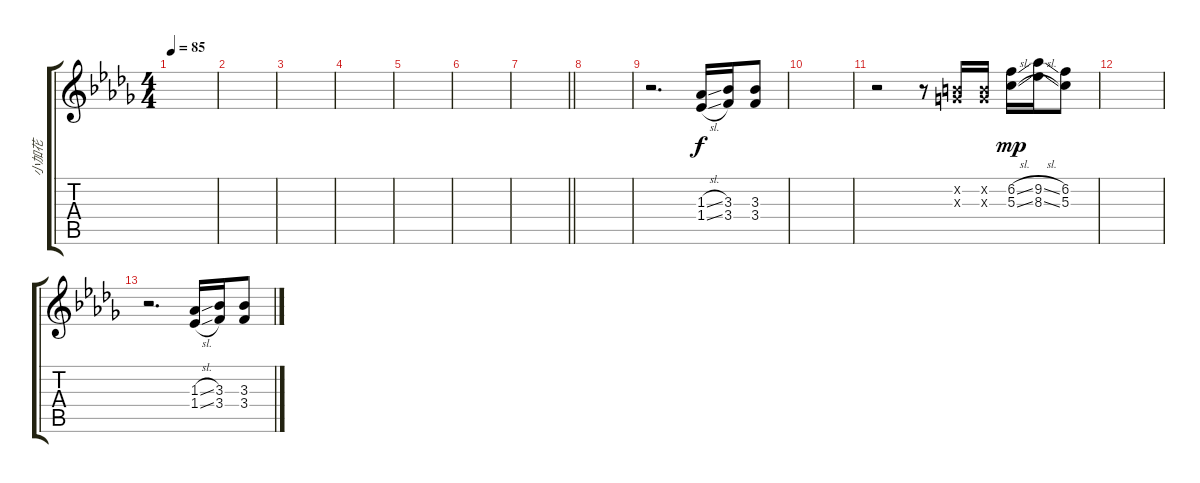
\track ("小加花" "小加花") {instrument acousticguitarsteel}
\staff {score tabs}
\tuning (E4 B3 G3 D3 A2 E2) {hide}
\ts (4 4)
\tempo 85
\clef g2
\ks db
|
|
|
|
|
|
\barLineRight lightlight
|
|
r.2{d} (1.3{sl} 1.4{sl}).16 (3.3 3.4).16 (3.3 3.4).8 |
|
r.2 r.8 (0.2{x} 0.3{x}).16{dy f} (0.2{x} 0.3{x}).16 (6.2{sl} 5.3{sl}).16{dy mp} (9.2{sl} 8.3{sl}).16 (6.2 5.3).8 |
|
r.2{d} (1.3{sl} 1.4{sl}).16 (3.3 3.4).16 (3.3 3.4).8{txt ""}
